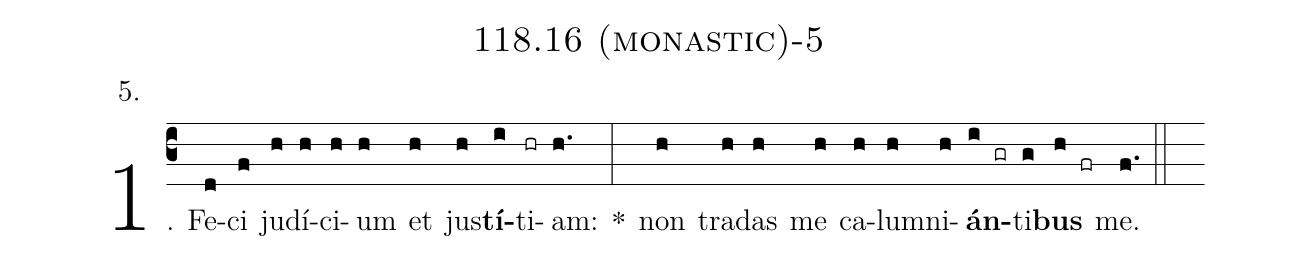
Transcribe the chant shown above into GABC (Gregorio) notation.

name: 118.16 (monastic)-5;
annotation: 5.;
%%
(c3)1. Fe(d)ci(f) ju(h)dí(h)ci(h)um(h) et(h) jus(h)<b>tí</b>(i)ti(hr)am:(h.) *(:) non(h) tra(h)das(h) me(h) ca(h)lum(h)ni(h)<b>án</b>(i gr)ti(g)<b>bus</b>(h fr) me.(f.) (::)
